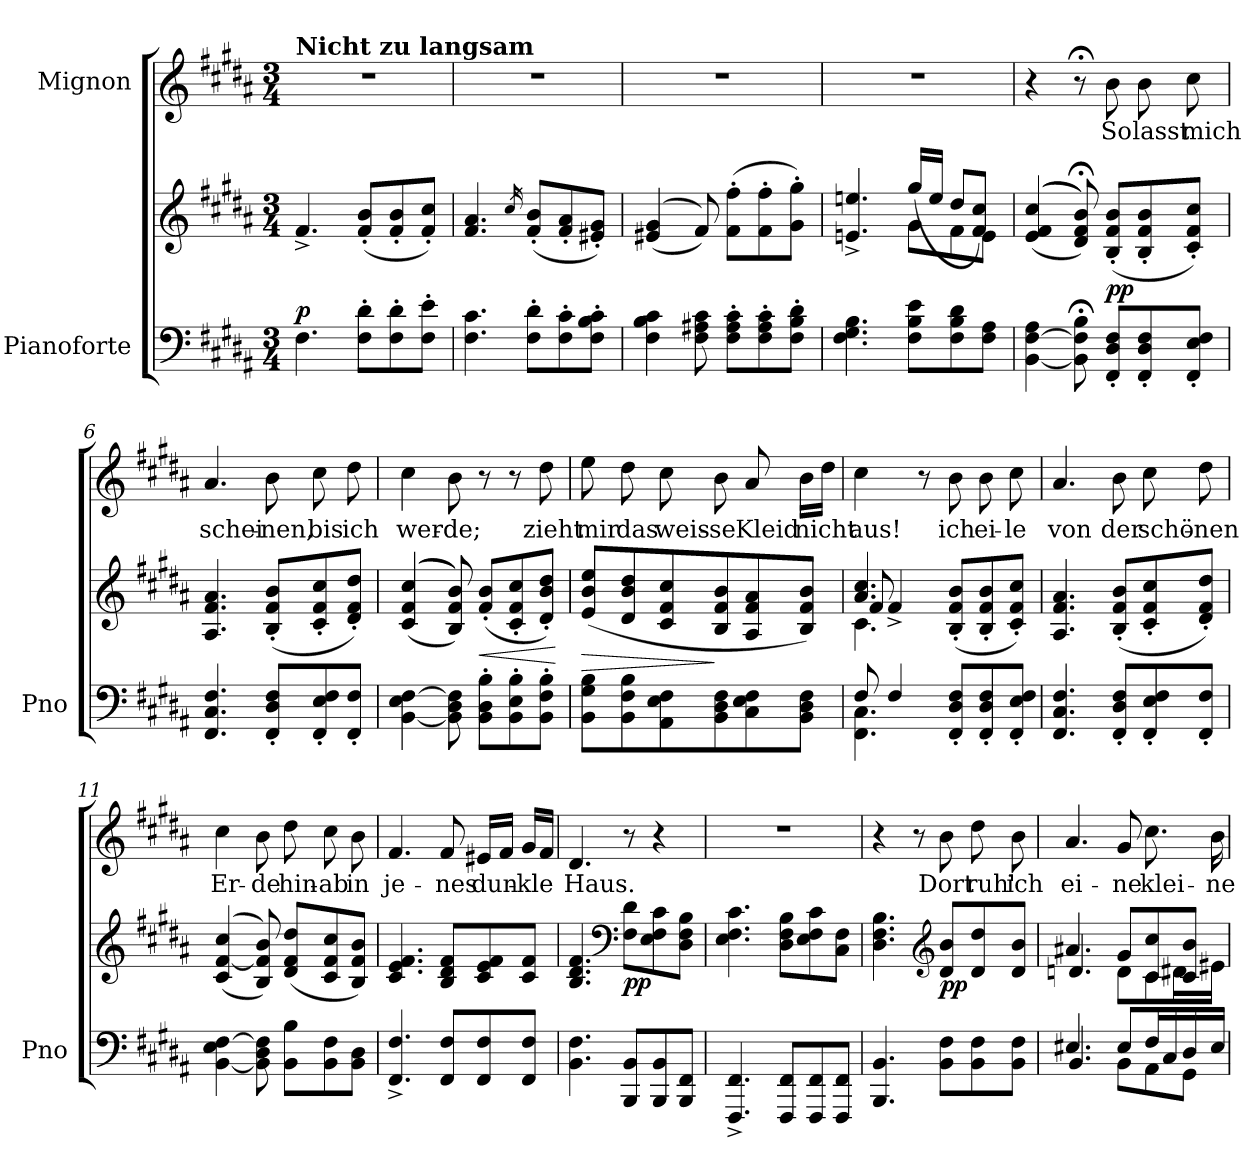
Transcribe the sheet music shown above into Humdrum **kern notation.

**kern	**kern	**dynam	**kern	**text
*part2	*part2	*part2	*part1	*part1
*staff3	*staff2	*staff2/3	*staff1	*staff1
*I"Pianoforte	*	*	*I"Mignon	*
*I'Pno	*	*	*	*
*clefF4	*clefG2	*	*clefG2	*
*k[f#c#g#d#a#]	*k[f#c#g#d#a#]	*	*k[f#c#g#d#a#]	*
*M3/4	*M3/4	*	*M3/4	*
=1	=1	=1	=1	=1
!	!	!	!LO:TX:a:B:t=Nicht zu langsam	!
!	!	!LO:DY:a=2	!	!
4.F#\	4.f#^/	p	2.r	.
8F#\' 8d#\'L	(8f#/' 8b/'L	.	.	.
8F#\' 8d#\'	8f#/' 8b/'	.	.	.
8F#\' 8e\'J	8f#/' 8cc#/'J)	.	.	.
=2	=2	=2	=2	=2
4.F#\ 4.c#\	4.f#/ 4.a#/	.	2.r	.
.	16qcc#/	.	.	.
8F#\' 8d#\'L	(8f#/' 8b/'L	.	.	.
8F#\' 8c#\'	8f#/' 8a#/'	.	.	.
8F#\' 8B\' 8c#\'J	8e#X/' 8g#/'J)	.	.	.
=3	=3	=3	=3	=3
4F#\ 4B\ 4c#\	(>(4e#X/ 4g#/	.	2.r	.
8F#\ 8A#X\ 8c#\	8f#/))	.	.	.
8F#\' 8A#\' 8c#\'L	(8f#\' 8ff#\'L	.	.	.
8F#\' 8A#\' 8c#\'	8f#\' 8ff#\'	.	.	.
8F#\' 8B\' 8d#\'J	8g#\' 8gg#\'J)	.	.	.
=4	=4	=4	=4	=4
*	*^	*	*	*
4.F#\ 4.G#\ 4.B\	4.en/^< 4.een/^<	4.ryy	.	2.r	.
8F#\ 8B\ 8e\L	8g#\L	(16gg#/LL	.	.	.
.	.	16ee/JJ	.	.	.
8F#\ 8B\ 8d#\	8f#\	8dd#/L	.	.	.
8F#\ 8A#\J	8e\J	8f#/ 8cc#/J)	.	.	.
*	*v	*v	*	*	*
=5	=5	=5	=5	=5
[4BB\ [4F#\ 4A#\	((>(<4e/ 4f#/ 4cc#/	.	4r	.
8BB\];< 8F#\];< 8B\;<	8d#/;< 8f#/;< 8b/;<)))	.	8r;<	.
!	!	!LO:DY:a=2	!	!
8FF#/' 8D#/' 8F#/'L	(8B/' 8f#/' 8b/'L	pp	8b\	So
8FF#/' 8D#/' 8F#/'	8B/' 8f#/' 8b/'	.	8b\	lasst
8FF#/' 8E/' 8F#/'J	8c#/' 8f#/' 8cc#/'J)	.	8cc#\	mich
=6	=6	=6	=6	=6
4.FF#/ 4.C#/ 4.F#/	4.A#/ 4.f#/ 4.a#/	.	4.a#/	schei-
8FF#/' 8D#/' 8F#/'L	(8B/' 8f#/' 8b/'L	.	8b\	-nen,
8FF#/' 8E/' 8F#/'	8c#/' 8f#/' 8cc#/'	.	8cc#\	bis
8FF#/' 8F#/'J	8d#/' 8f#/' 8dd#/'J)	.	8dd#\	ich
=7	=7	=7	=7	=7
[4BB\ 4E\ [4F#\	(<(>(4c#/ 4f#/ 4cc#/	.	4cc#\	wer-
8BB\] 8D#\ 8F#\]	8B/ 8f#/ 8b/)))	.	8b\	-de;
!	!	!LO:HP:b	!	!
8BB\' 8D#\' 8B\'L	(8f#/' 8b/'L	<	8r	.
8BB\' 8E\' 8B\'	8c#/' 8f#/' 8cc#/'	.	8r	.
8BB\' 8F#\' 8B\'J	8d#/' 8b/' 8dd#/'J)	.	8dd#\	zieht
.	.	[	.	.
=8	=8	=8	=8	=8
!	!	!LO:HP:b	!	!
8BB\ 8G#\ 8B\L	(8e/ 8b/ 8ee/L	>	8ee\	mir
8BB\ 8F#\ 8B\	8d#/ 8b/ 8dd#/	.	8dd#\	das
8AA#\ 8E\ 8F#\	8c#/ 8f#/ 8cc#/	.	8cc#\	weis-
8BB\ 8D#\ 8F#\	8B/ 8f#/ 8b/	]	8b\	-se
8C#\ 8E\ 8F#\	8A#/ 8f#/ 8a#/	.	8a#/	Kleid
8BB\ 8D#\ 8F#\J	8B/ 8f#/ 8b/J)	.	16b\LL	nicht
.	.	.	16dd#\JJ	.
=9	=9	=9	=9	=9
*^	*^	*	*	*
*	*	*	*^	*	*	*
8F#/	4.FF#\ 4.C#\	4.a#/ 4.cc#/	8f#/	4.c#\	.	4cc#\	aus!
4F#/	.	.	4f#^</	.	.	.	.
.	.	.	.	.	.	8r	.
8FF#/'< 8D#/'< 8F#/'<L	4.ryy	(<8B/'< 8f#/'< 8b/'<L	4.ryy	4.ryy	.	8b\	ich
8FF#/'< 8D#/'< 8F#/'<	.	8B/'< 8f#/'< 8b/'<	.	.	.	8b\	ei-
8FF#/'< 8E/'< 8F#/'<J	.	8c#/'< 8f#/'< 8cc#/'<J)	.	.	.	8cc#\	-le
*v	*v	*	*	*	*	*	*
*	*v	*v	*v	*	*	*
=10	=10	=10	=10	=10
4.FF#/ 4.C#/ 4.F#/	4.A#/ 4.f#/ 4.a#/	.	4.a#/	von
8FF#/'< 8D#/'< 8F#/'<L	(8B/' 8f#/' 8b/'L	.	8b\	der
8FF#/'< 8E/'< 8F#/'<	8c#/' 8f#/' 8cc#/'	.	8cc#\	schö-
8FF#/'< 8F#/'<J	8d#/' 8f#/' 8dd#/'J)	.	8dd#\	-nen
=11	=11	=11	=11	=11
[4BB\ 4E\ [4F#\	(<(4c#/ [<4f#/ 4cc#/	.	4cc#\	Er-
8BB\] 8D#\ 8F#\]	8B/ 8f#/] 8b/))	.	8b\	-de
8BB\ 8B\L	(8d#/ 8f#/ 8dd#/L	.	8dd#\	hin-
8BB\ 8F#\	8c#/ 8f#/ 8cc#/	.	8cc#\	-ab
8BB\ 8D#\J	8B/ 8f#/ 8b/J)	.	8b\	in
=12	=12	=12	=12	=12
4.FF#/^> 4.F#/^>	4.c#/ 4.e/ 4.f#/	.	4.f#/	je-
8FF#/ 8F#/L	8B/ 8d#/ 8f#/L	.	8f#/	-nes
8FF#/ 8F#/	8c#/ 8e/ 8f#/	.	16e#X/LL	dun-
.	.	.	16f#/JJ	.
8FF#/ 8F#/J	8c#/ 8f#/J	.	16g#/LL	-kle
.	.	.	16f#/JJ	.
=13	=13	=13	=13	=13
4.BB\ 4.F#\	4.B/ 4.d#/ 4.f#/	.	4.d#/	Haus.
*	*clefF4	*	*	*
!	!	!LO:DY:b	!	!
8BBB/ 8BB/L	8F#\ 8d#\L	pp	8r	.
8BBB/ 8BB/	8E\ 8F#\ 8c#\	.	4r	.
8BBB/ 8FF#/J	8D#\ 8F#\ 8B\J	.	.	.
=14	=14	=14	=14	=14
4.FFF#/^> 4.FF#/^>	4.E\ 4.F#\ 4.c#\	.	2.r	.
8FFF#/ 8FF#/L	8D#\ 8F#\ 8B\L	.	.	.
8FFF#/ 8FF#/	8E\ 8F#\ 8c#\	.	.	.
8FFF#/ 8FF#/J	8C#\ 8F#\J	.	.	.
=15	=15	=15	=15	=15
4.BBB/ 4.BB/	4.D#\ 4.F#\ 4.B\	.	4r	.
.	.	.	8r	.
*	*clefG2	*	*	*
!	!	!LO:DY:b	!	!
8BB\ 8F#\L	8d#/ 8b/L	pp	8b\	Dort
8BB\ 8F#\	8d#/ 8dd#/	.	8dd#\	ruh'
8BB\ 8F#\J	8d#/ 8b/J	.	8b\	ich
=16	=16	=16	=16	=16
*^	*^	*	*	*
4.E#X/	4.BB/	4.a#X/	4.dn/	.	4.a#/	ei-
8E#/L	8BB\L	8g#/L	8d\L	.	8g#/	-ne
16F#/L	8AA#\	8c#/ 8cc#/	8c#\	.	8.cc#\	klei-
16C#/	.	.	.	.	.	.
16D#/	8GG#\J	8c#/ 8b/J	16d#X\L	.	.	.
16E#/JJ	.	.	16e#X\JJ	.	16b\	-ne
*v	*v	*	*	*	*	*
*	*v	*v	*	*	*
=	=	=	=	=
*-	*-	*-	*-	*-
